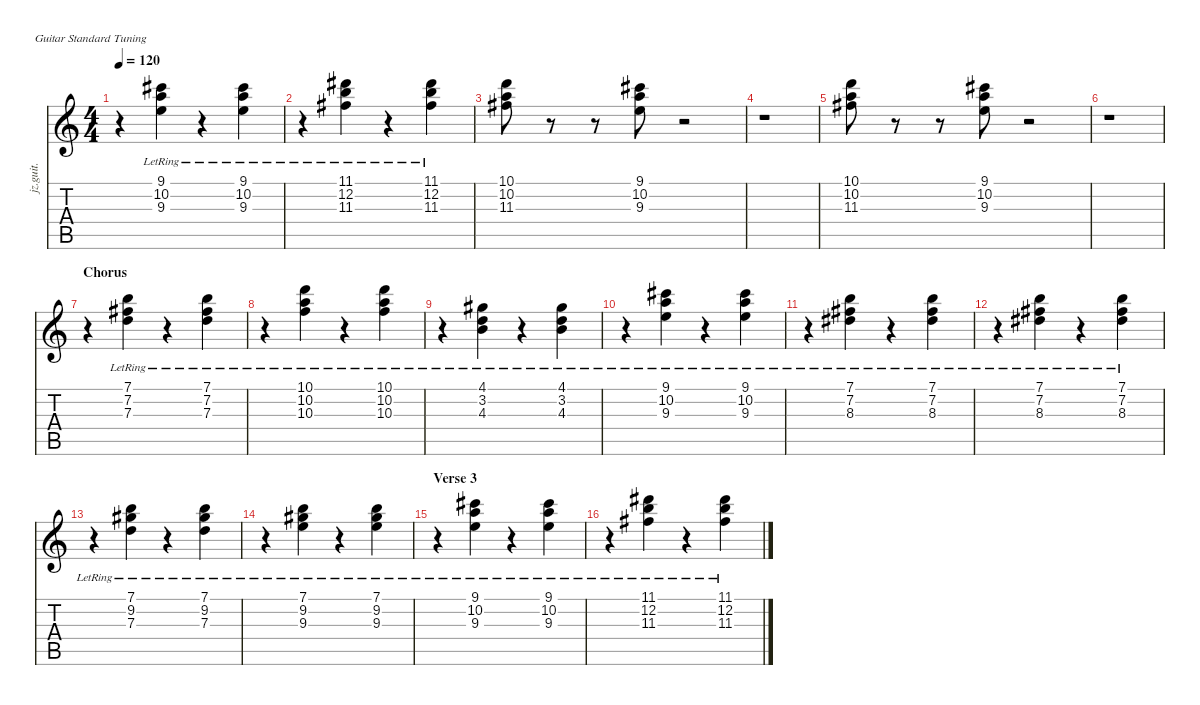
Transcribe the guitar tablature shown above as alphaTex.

\defaultSystemsLayout 4
\hideDynamics
\bracketExtendMode nobrackets
\otherSystemsTrackNameOrientation horizontal
\track ("George" "jz.guit.") {instrument electricguitarjazz}
\staff {score tabs}
\tuning (E4 B3 G3 D3 A2 E2)
\ts (4 4)
\tempo 120
\clef g2
\ks c
r.4{dy ff} (9.1{lr acc #} 10.2{lr} 9.3{lr}).4 r.4 (9.1{lr acc #} 10.2{lr} 9.3{lr}).4 |
r.4 (11.1{lr acc #} 12.2{lr} 11.3{lr acc #}).4 r.4 (11.1{lr acc #} 12.2{lr} 11.3{lr acc #}).4 |
(10.1 10.2 11.3{acc #}).8 r.8 r.8 (9.1{acc #} 10.2 9.3).8 r.2 |
r.1 |
(10.1 10.2 11.3{acc #}).8 r.8 r.8 (9.1{acc #} 10.2 9.3).8 r.2 |
r.1 |
\section ("" "Chorus")
r.4 (7.1{lr} 7.2{lr acc #} 7.3{lr}).4 r.4 (7.1{lr} 7.2{lr acc #} 7.3{lr}).4 |
r.4 (10.1{lr} 10.2{lr} 10.3{lr}).4{dy fff} r.4 (10.1{lr} 10.2{lr} 10.3{lr}).4 |
r.4 (4.1{lr acc #} 3.2{lr} 4.3{lr}).4 r.4 (4.1{lr acc #} 3.2{lr} 4.3{lr}).4 |
r.4 (9.1{lr acc #} 10.2{lr} 9.3{lr}).4{dy ff} r.4 (9.1{lr acc #} 10.2{lr} 9.3{lr}).4 |
r.4 (7.1{lr} 7.2{lr acc #} 8.3{lr acc #}).4 r.4 (7.1{lr} 7.2{lr acc #} 8.3{lr acc #}).4 |
r.4 (7.1{lr} 7.2{lr acc #} 8.3{lr acc #}).4 r.4 (7.1{lr} 7.2{lr acc #} 8.3{lr acc #}).4 |
r.4 (7.1{lr} 9.2{lr acc #} 7.3{lr}).4 r.4 (7.1{lr} 9.2{lr acc #} 7.3{lr}).4 |
r.4 (7.1{lr} 9.2{lr acc #} 9.3{lr}).4 r.4 (7.1{lr} 9.2{lr acc #} 9.3{lr}).4 |
\section ("" "Verse 3")
r.4 (9.1{lr acc #} 10.2{lr} 9.3{lr}).4 r.4 (9.1{lr acc #} 10.2{lr} 9.3{lr}).4 |
r.4 (11.1{lr acc #} 12.2{lr} 11.3{lr acc #}).4 r.4 (11.1{lr acc #} 12.2{lr} 11.3{lr acc #}).4
